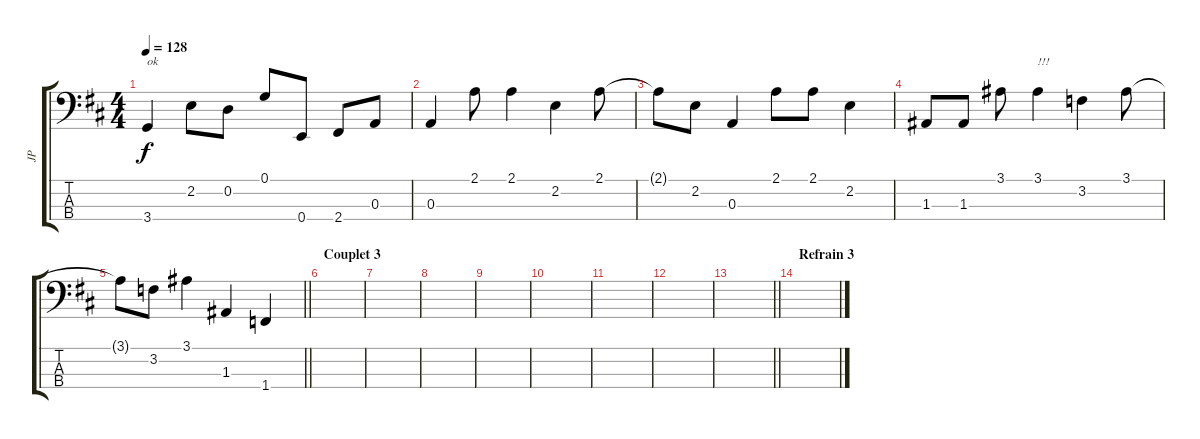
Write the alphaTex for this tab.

\track ("JP" "JP") {solo instrument electricbassfinger}
\staff {score tabs}
\tuning (G2 D2 A1 E1) {hide}
\ts (4 4)
\tempo 128
\clef f4
\ks d
3.4.4{txt "ok" dy f} 2.2.8 0.2.8 0.1.8 0.4.8 2.4.8 0.3.8 |
0.3.4 2.1.8 2.1.4 2.2.4 2.1.8 |
2.1{t}.8 2.2.8 0.3.4 2.1.8 2.1.8 2.2.4 |
1.3.8 1.3.8 3.1.8 3.1.4{txt "!!!"} 3.2.4 3.1.8 |
\barLineRight lightlight
3.1{t}.8 3.2.8 3.1.4 1.3.4 1.4.4 |
\section ("" "Couplet 3")
|
|
|
|
|
|
|
\barLineRight lightlight
|
\section ("" "Refrain 3")
